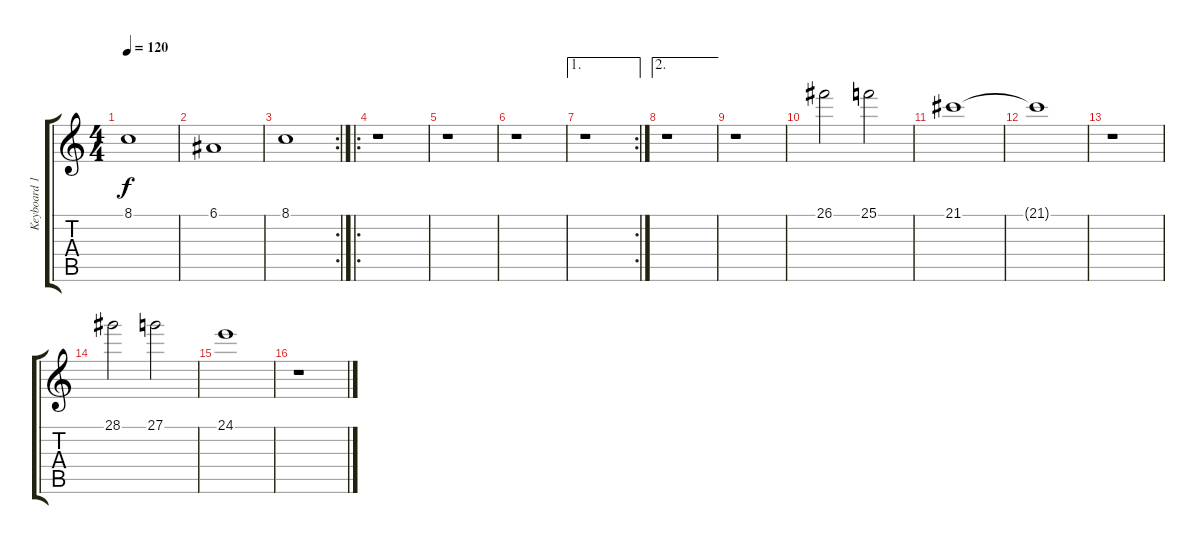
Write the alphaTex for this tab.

\track ("Keyboard 1" "Keyboard 1") {instrument stringensemble1}
\staff {score tabs}
\tuning (E4 B3 G3 D3 A2 E2) {hide}
\ts (4 4)
\tempo 120
\clef g2
\ks c
8.1.1{dy f} |
6.1.1 |
\rc 2
8.1.1 |
\ro
r.1 |
r.1 |
r.1 |
\ae 1
\rc 2
r.1 |
\ae 2
r.1 |
r.1{volume 10} |
26.1.2 25.1.2 |
21.1.1 |
21.1{t}.1 |
r.1 |
28.1.2 27.1.2 |
24.1.1 |
r.1
